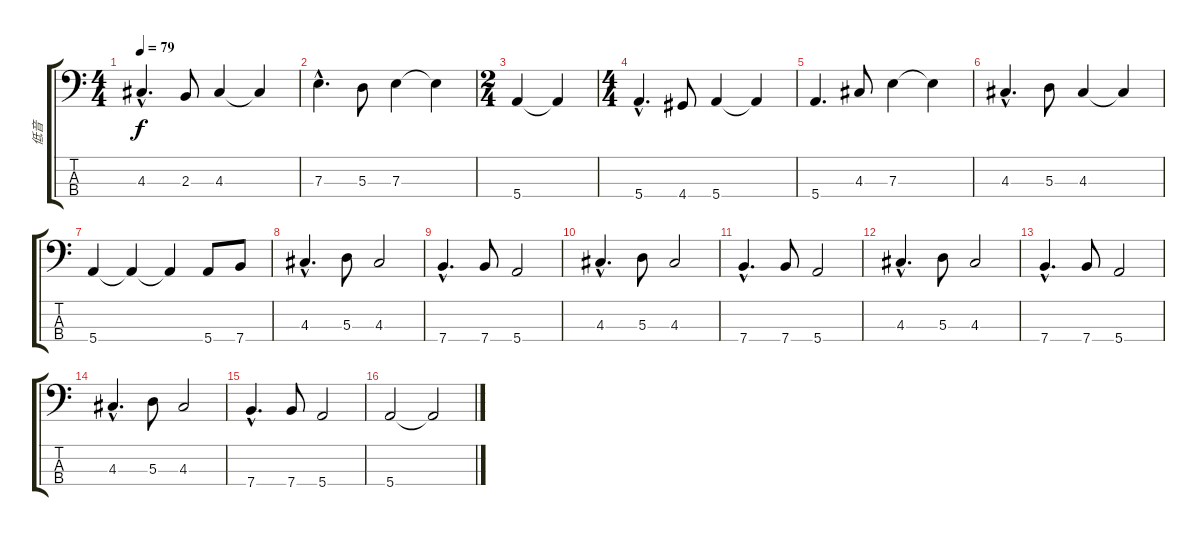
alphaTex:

\track ("低音" "低音") {instrument electricbassfinger}
\staff {score tabs}
\tuning (G2 D2 A1 E1) {hide}
\ts (4 4)
\tempo 79
\clef f4
\ks c
4.3{hac}.4{d dy f} 2.3.8 4.3.4 4.3{t}.4 |
7.3{hac}.4{d} 5.3.8 7.3.4 7.3{t}.4 |
\ts (2 4)
5.4.4 5.4{t}.4 |
\ts (4 4)
5.4{hac}.4{d} 4.4.8 5.4.4 5.4{t}.4 |
5.4.4{d} 4.3.8 7.3.4 7.3{t}.4 |
4.3{hac}.4{d} 5.3.8 4.3.4 4.3{t}.4 |
5.4.4 5.4{t}.4 5.4{t}.4 5.4.8 7.4.8 |
4.3{hac}.4{d} 5.3.8 4.3.2 |
7.4{hac}.4{d} 7.4.8 5.4.2 |
4.3{hac}.4{d} 5.3.8 4.3.2 |
7.4{hac}.4{d} 7.4.8 5.4.2 |
4.3{hac}.4{d} 5.3.8 4.3.2 |
7.4{hac}.4{d} 7.4.8 5.4.2 |
4.3{hac}.4{d} 5.3.8 4.3.2 |
7.4{hac}.4{d} 7.4.8 5.4.2 |
5.4.2 5.4{t}.2
